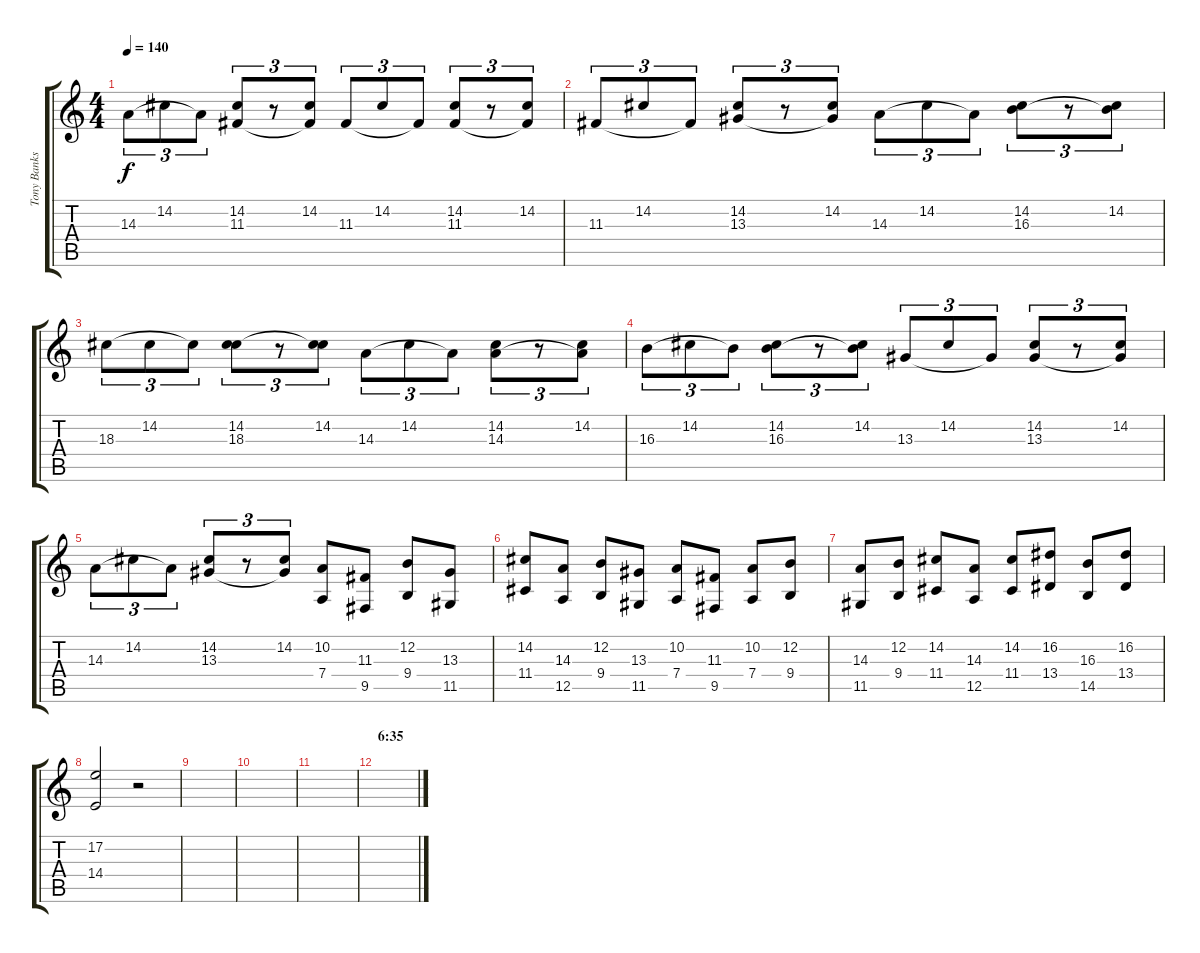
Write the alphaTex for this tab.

\track ("Tony Banks (organ)" "Tony Banks") {instrument drawbarorgan}
\staff {score tabs}
\tuning (E4 B3 G3 D3 A2 E2) {hide}
\ts (4 4)
\tempo 140
\clef g2
\ks c
14.3.8{tu (3 2) dy f} 14.2.8{tu (3 2)} 14.3{t}.8{tu (3 2)} (14.2 11.3).8{tu (3 2)} r.8{tu (3 2)} (14.2 11.3{t}).8{tu (3 2)} 11.3.8{tu (3 2)} 14.2.8{tu (3 2)} 11.3{t}.8{tu (3 2)} (14.2 11.3).8{tu (3 2)} r.8{tu (3 2)} (14.2 11.3{t}).8{tu (3 2)} |
11.3.8{tu (3 2)} 14.2.8{tu (3 2)} 11.3{t}.8{tu (3 2)} (14.2 13.3).8{tu (3 2)} r.8{tu (3 2)} (14.2 13.3{t}).8{tu (3 2)} 14.3.8{tu (3 2)} 14.2.8{tu (3 2)} 14.3{t}.8{tu (3 2)} (14.2 16.3).8{tu (3 2)} r.8{tu (3 2)} (14.2 16.3{t}).8{tu (3 2)} |
18.3.8{tu (3 2)} 14.2.8{tu (3 2)} 18.3{t}.8{tu (3 2)} (14.2 18.3).8{tu (3 2)} r.8{tu (3 2)} (14.2 18.3{t}).8{tu (3 2)} 14.3.8{tu (3 2)} 14.2.8{tu (3 2)} 14.3{t}.8{tu (3 2)} (14.2 14.3).8{tu (3 2)} r.8{tu (3 2)} (14.2 14.3{t}).8{tu (3 2)} |
16.3.8{tu (3 2)} 14.2.8{tu (3 2)} 16.3{t}.8{tu (3 2)} (14.2 16.3).8{tu (3 2)} r.8{tu (3 2)} (14.2 16.3{t}).8{tu (3 2)} 13.3.8{tu (3 2)} 14.2.8{tu (3 2)} 13.3{t}.8{tu (3 2)} (14.2 13.3).8{tu (3 2)} r.8{tu (3 2)} (14.2 13.3{t}).8{tu (3 2)} |
14.3.8{tu (3 2)} 14.2.8{tu (3 2)} 14.3{t}.8{tu (3 2)} (14.2 13.3).8{tu (3 2)} r.8{tu (3 2)} (14.2 13.3{t}).8{tu (3 2)} (10.2 7.4).8 (11.3 9.5).8 (12.2 9.4).8 (13.3 11.5).8 |
(14.2 11.4).8 (14.3 12.5).8 (12.2 9.4).8 (13.3 11.5).8 (10.2 7.4).8 (11.3 9.5).8 (10.2 7.4).8 (12.2 9.4).8 |
(14.3 11.5).8 (12.2 9.4).8 (14.2 11.4).8 (14.3 12.5).8 (14.2 11.4).8 (16.2 13.4).8 (16.3 14.5).8 (16.2 13.4).8 |
(17.2 14.4).2 r.2 |
|
|
|
\section ("" "6:35")
